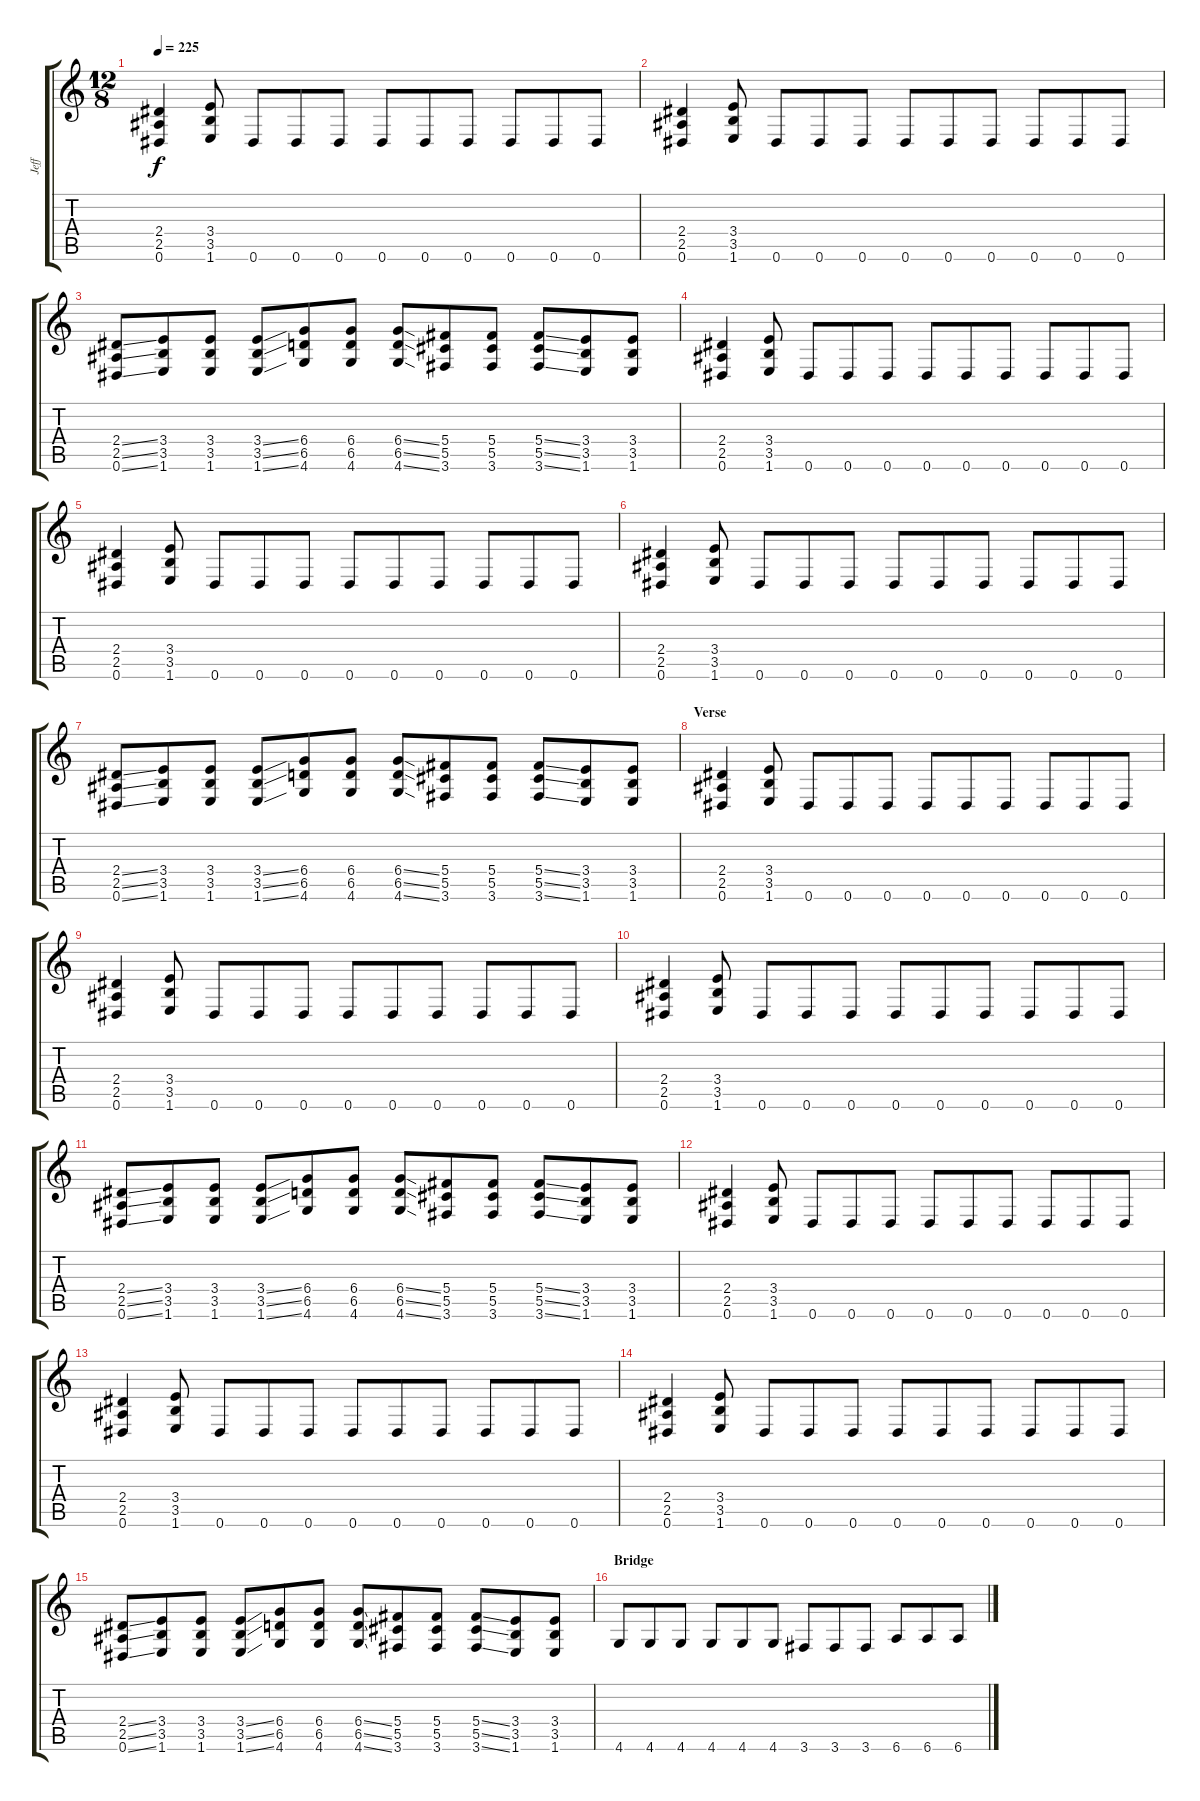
\track ("Jeff" "Jeff") {instrument distortionguitar}
\staff {score tabs}
\tuning (Eb4 Bb3 Gb3 Db3 Ab2 Eb2) {hide}
\ts (12 8)
\tempo 225
\clef g2
\ks c
(2.4 2.5 0.6).4{dy f} (3.4 3.5 1.6).8 0.6.8 0.6.8 0.6.8 0.6.8 0.6.8 0.6.8 0.6.8 0.6.8 0.6.8 |
(2.4 2.5 0.6).4 (3.4 3.5 1.6).8 0.6.8 0.6.8 0.6.8 0.6.8 0.6.8 0.6.8 0.6.8 0.6.8 0.6.8 |
(2.4{ss} 2.5{ss} 0.6{ss}).8 (3.4 3.5 1.6).8 (3.4 3.5 1.6).8 (3.4{ss} 3.5{ss} 1.6{ss}).8 (6.4 6.5 4.6).8 (6.4 6.5 4.6).8 (6.4{ss} 6.5{ss} 4.6{ss}).8 (5.4 5.5 3.6).8 (5.4 5.5 3.6).8 (5.4{ss} 5.5{ss} 3.6{ss}).8 (3.4 3.5 1.6).8 (3.4 3.5 1.6).8 |
(2.4 2.5 0.6).4 (3.4 3.5 1.6).8 0.6.8 0.6.8 0.6.8 0.6.8 0.6.8 0.6.8 0.6.8 0.6.8 0.6.8 |
(2.4 2.5 0.6).4 (3.4 3.5 1.6).8 0.6.8 0.6.8 0.6.8 0.6.8 0.6.8 0.6.8 0.6.8 0.6.8 0.6.8 |
(2.4 2.5 0.6).4 (3.4 3.5 1.6).8 0.6.8 0.6.8 0.6.8 0.6.8 0.6.8 0.6.8 0.6.8 0.6.8 0.6.8 |
(2.4{ss} 2.5{ss} 0.6{ss}).8 (3.4 3.5 1.6).8 (3.4 3.5 1.6).8 (3.4{ss} 3.5{ss} 1.6{ss}).8 (6.4 6.5 4.6).8 (6.4 6.5 4.6).8 (6.4{ss} 6.5{ss} 4.6{ss}).8 (5.4 5.5 3.6).8 (5.4 5.5 3.6).8 (5.4{ss} 5.5{ss} 3.6{ss}).8 (3.4 3.5 1.6).8 (3.4 3.5 1.6).8 |
\section ("" "Verse")
(2.4 2.5 0.6).4 (3.4 3.5 1.6).8 0.6.8 0.6.8 0.6.8 0.6.8 0.6.8 0.6.8 0.6.8 0.6.8 0.6.8 |
(2.4 2.5 0.6).4 (3.4 3.5 1.6).8 0.6.8 0.6.8 0.6.8 0.6.8 0.6.8 0.6.8 0.6.8 0.6.8 0.6.8 |
(2.4 2.5 0.6).4 (3.4 3.5 1.6).8 0.6.8 0.6.8 0.6.8 0.6.8 0.6.8 0.6.8 0.6.8 0.6.8 0.6.8 |
(2.4{ss} 2.5{ss} 0.6{ss}).8 (3.4 3.5 1.6).8 (3.4 3.5 1.6).8 (3.4{ss} 3.5{ss} 1.6{ss}).8 (6.4 6.5 4.6).8 (6.4 6.5 4.6).8 (6.4{ss} 6.5{ss} 4.6{ss}).8 (5.4 5.5 3.6).8 (5.4 5.5 3.6).8 (5.4{ss} 5.5{ss} 3.6{ss}).8 (3.4 3.5 1.6).8 (3.4 3.5 1.6).8 |
(2.4 2.5 0.6).4 (3.4 3.5 1.6).8 0.6.8 0.6.8 0.6.8 0.6.8 0.6.8 0.6.8 0.6.8 0.6.8 0.6.8 |
(2.4 2.5 0.6).4 (3.4 3.5 1.6).8 0.6.8 0.6.8 0.6.8 0.6.8 0.6.8 0.6.8 0.6.8 0.6.8 0.6.8 |
(2.4 2.5 0.6).4 (3.4 3.5 1.6).8 0.6.8 0.6.8 0.6.8 0.6.8 0.6.8 0.6.8 0.6.8 0.6.8 0.6.8 |
(2.4{ss} 2.5{ss} 0.6{ss}).8 (3.4 3.5 1.6).8 (3.4 3.5 1.6).8 (3.4{ss} 3.5{ss} 1.6{ss}).8 (6.4 6.5 4.6).8 (6.4 6.5 4.6).8 (6.4{ss} 6.5{ss} 4.6{ss}).8 (5.4 5.5 3.6).8 (5.4 5.5 3.6).8 (5.4{ss} 5.5{ss} 3.6{ss}).8 (3.4 3.5 1.6).8 (3.4 3.5 1.6).8 |
\section ("" "Bridge")
4.6.8 4.6.8 4.6.8 4.6.8 4.6.8 4.6.8 3.6.8 3.6.8 3.6.8 6.6.8 6.6.8 6.6.8
